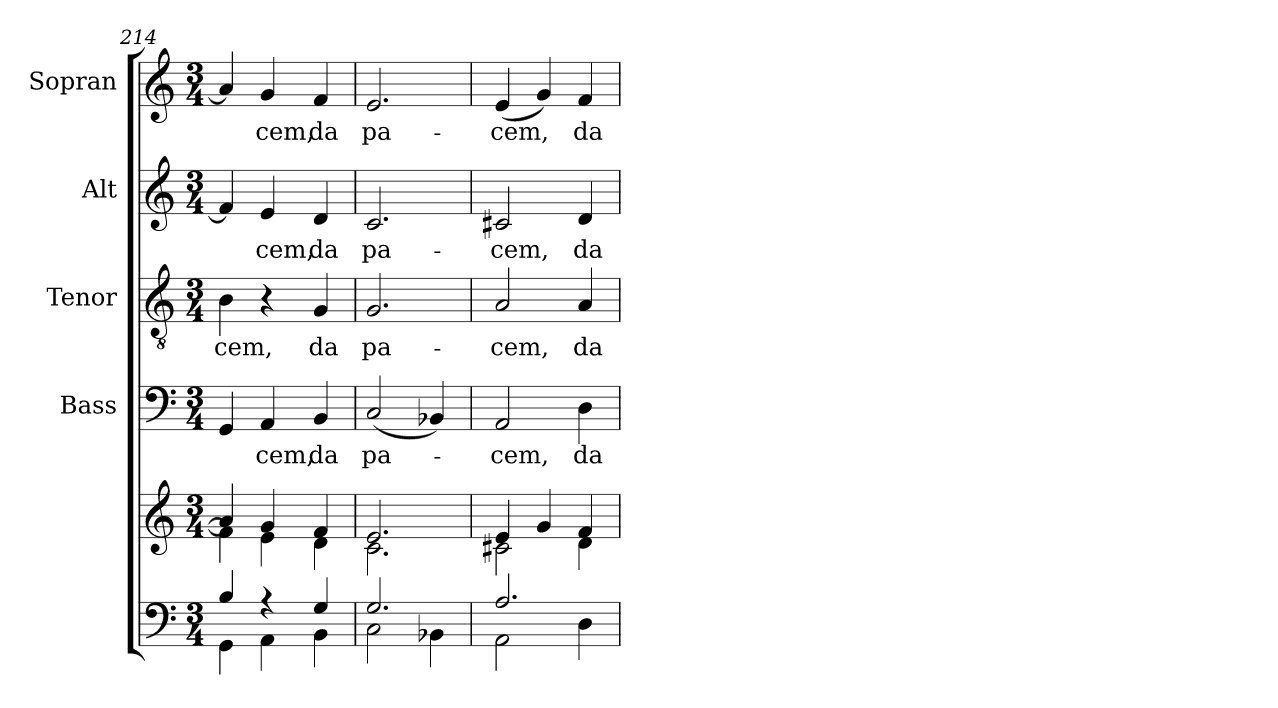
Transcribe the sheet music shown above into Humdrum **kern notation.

**kern	**kern	**kern	**text	**kern	**text	**kern	**text	**kern	**text
*part5	*part5	*part4	*part4	*part3	*part3	*part2	*part2	*part1	*part1
*staff6	*staff5	*staff4	*staff4	*staff3	*staff3	*staff2	*staff2	*staff1	*staff1
*	*	*I"Bass	*	*I"Tenor	*	*I"Alt	*	*I"Sopran	*
*	*	*I'B.	*	*I'T.	*	*I'A.	*	*I'S.	*
*clefF4	*clefG2	*clefF4	*	*clefGv2	*	*clefG2	*	*clefG2	*
*k[]	*k[]	*k[]	*	*k[]	*	*k[]	*	*k[]	*
*C:	*C:	*C:	*	*C:	*	*C:	*	*C:	*
*M3/4	*M3/4	*M3/4	*	*M3/4	*	*M3/4	*	*M3/4	*
=214	=214	=214	=214	=214	=214	=214	=214	=214	=214
*^	*^	*	*	*	*	*	*	*	*
!	!	!	!	!	!	!	!LO:LY:b	!	!	!	!
4B/	4GG\	4a/]	4f\]	4GG/	.	4B\	-cem,	4f/]	.	4a/]	.
!	!	!	!	!	!LO:LY:b	!	!	!	!LO:LY:b	!	!LO:LY:b
4rA	4AA\	4g/	4e\	4AA/	-cem,	4r	.	4e/	-cem,	4g/	-cem,
!	!	!	!	!	!LO:LY:b	!	!LO:LY:b	!	!LO:LY:b	!	!LO:LY:b
4G/	4BB\	4f/	4d\	4BB/	da	4G/	da	4d/	da	4f/	da
!!LO:LB:g=z
=215	=215	=215	=215	=215	=215	=215	=215	=215	=215	=215	=215
!	!	!	!	!	!LO:LY:b	!	!LO:LY:b	!	!LO:LY:b	!	!LO:LY:b
2.G/	2C\	2.e/	2.c\	(<2C/	pa-	2.G/	pa-	2.c/	pa-	2.e/	pa-
.	4BB-X\	.	.	4BB-X/)	.	.	.	.	.	.	.
=216	=216	=216	=216	=216	=216	=216	=216	=216	=216	=216	=216
!	!	!	!	!	!LO:LY:b	!	!LO:LY:b	!	!LO:LY:b	!	!LO:LY:b
2.A/	2AA\	4e/	2c#X\	2AA/	-cem,	2A/	-cem,	2c#X/	-cem,	(<4e/	-cem,
.	.	4g/	.	.	.	.	.	.	.	4g/)	.
!	!	!	!	!	!LO:LY:b	!	!LO:LY:b	!	!LO:LY:b	!	!LO:LY:b
.	4D\	4f/	4d\	4D\	da	4A/	da	4d/	da	4f/	da
*v	*v	*	*	*	*	*	*	*	*	*	*
*	*v	*v	*	*	*	*	*	*	*	*
=	=	=	=	=	=	=	=	=	=
*-	*-	*-	*-	*-	*-	*-	*-	*-	*-
